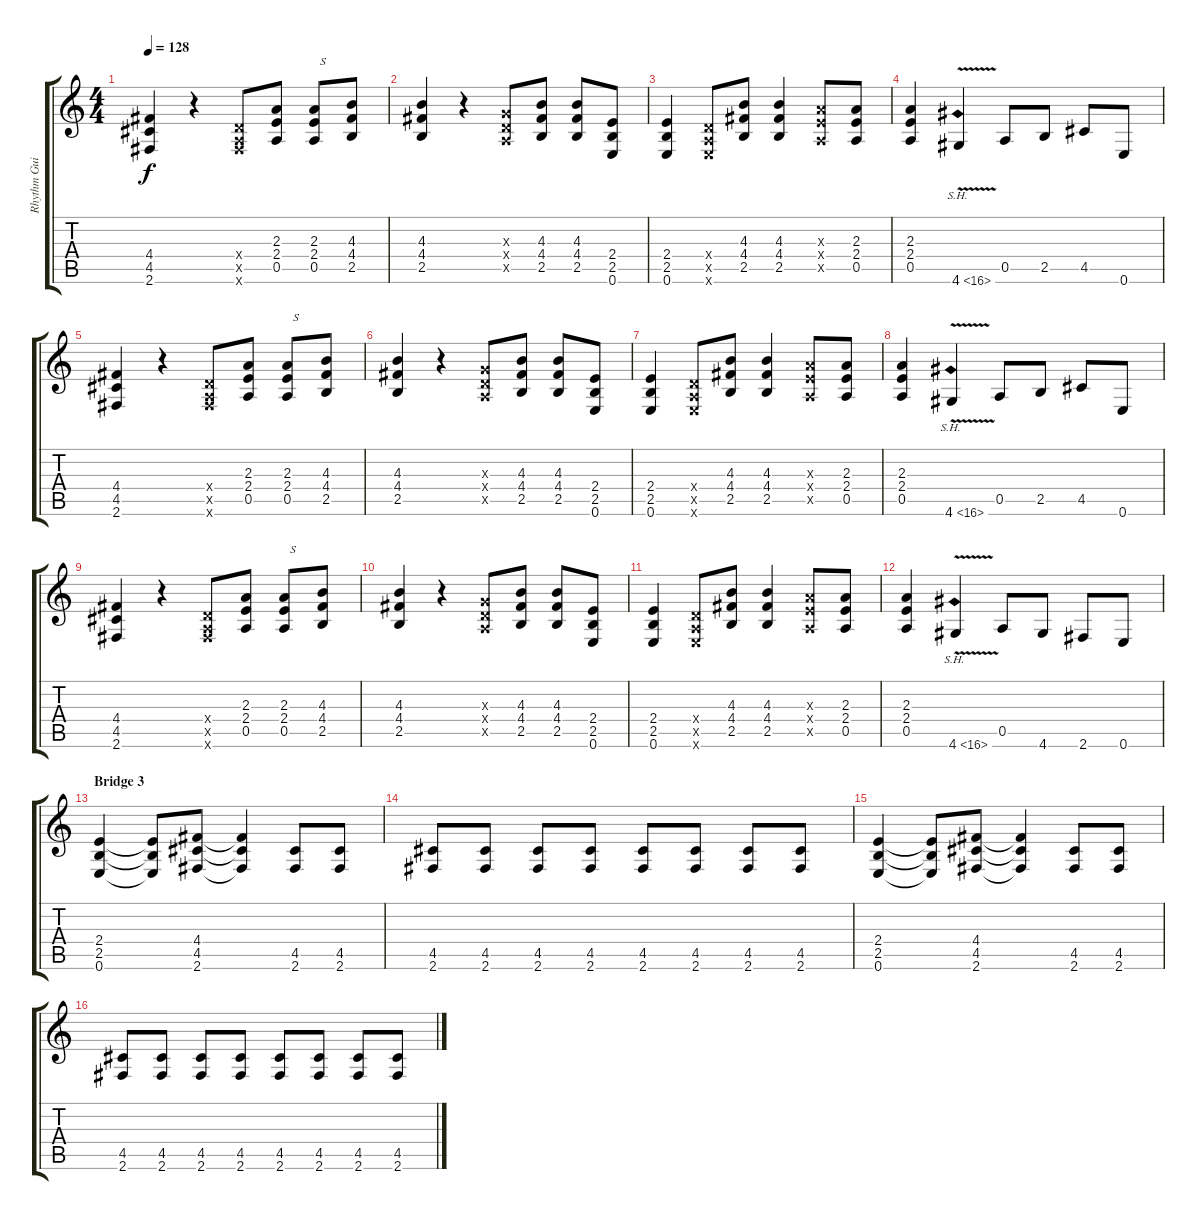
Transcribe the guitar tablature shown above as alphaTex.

\track ("Rhythm Guitar" "Rhythm Gui") {instrument overdrivenguitar}
\staff {score tabs}
\tuning (E4 B3 G3 D3 A2 E2) {hide}
\ts (4 4)
\tempo 128
\clef g2
\ks c
(4.4 4.5 2.6).4{dy f} r.4 (0.4{x} 0.5{x} 2.6{x}).8 (2.3 2.4 0.5).8 (2.3 2.4 0.5).8{txt "  S"} (4.3 4.4 2.5).8 |
(4.3 4.4 2.5).4 r.4 (0.3{x} 0.4{x} 0.5{x}).8 (4.3 4.4 2.5).8 (4.3 4.4 2.5).8 (2.4 2.5 0.6).8 |
(2.4 2.5 0.6).4 (0.4{x} 0.5{x} 0.6{x}).8 (4.3 4.4 2.5).8 (4.3 4.4 2.5).4 (2.3{x} 2.4{x} 0.5{x}).8 (2.3 2.4 0.5).8 |
(2.3 2.4 0.5).4 4.6{sh 12 v}.4 0.5.8 2.5.8 4.5.8 0.6.8 |
(4.4 4.5 2.6).4 r.4 (0.4{x} 0.5{x} 2.6{x}).8 (2.3 2.4 0.5).8 (2.3 2.4 0.5).8{txt "  S"} (4.3 4.4 2.5).8 |
(4.3 4.4 2.5).4 r.4 (0.3{x} 0.4{x} 0.5{x}).8 (4.3 4.4 2.5).8 (4.3 4.4 2.5).8 (2.4 2.5 0.6).8 |
(2.4 2.5 0.6).4 (0.4{x} 0.5{x} 0.6{x}).8 (4.3 4.4 2.5).8 (4.3 4.4 2.5).4 (2.3{x} 2.4{x} 0.5{x}).8 (2.3 2.4 0.5).8 |
(2.3 2.4 0.5).4 4.6{sh 12 v}.4 0.5.8 2.5.8 4.5.8 0.6.8 |
(4.4 4.5 2.6).4 r.4 (0.4{x} 0.5{x} 2.6{x}).8 (2.3 2.4 0.5).8 (2.3 2.4 0.5).8{txt "  S"} (4.3 4.4 2.5).8 |
(4.3 4.4 2.5).4 r.4 (0.3{x} 0.4{x} 0.5{x}).8 (4.3 4.4 2.5).8 (4.3 4.4 2.5).8 (2.4 2.5 0.6).8 |
(2.4 2.5 0.6).4 (0.4{x} 0.5{x} 0.6{x}).8 (4.3 4.4 2.5).8 (4.3 4.4 2.5).4 (2.3{x} 2.4{x} 0.5{x}).8 (2.3 2.4 0.5).8 |
(2.3 2.4 0.5).4 4.6{sh 12 v}.4 0.5.8 4.6.8 2.6.8 0.6.8 |
\section ("" "Bridge 3")
(2.4 2.5 0.6).4 (2.4{t} 2.5{t} 0.6{t}).8 (4.4 4.5 2.6).8 (4.4{t} 4.5{t} 2.6{t}).4 (4.5 2.6).8 (4.5 2.6).8 |
(4.5 2.6).8 (4.5 2.6).8 (4.5 2.6).8 (4.5 2.6).8 (4.5 2.6).8 (4.5 2.6).8 (4.5 2.6).8 (4.5 2.6).8 |
(2.4 2.5 0.6).4 (2.4{t} 2.5{t} 0.6{t}).8 (4.4 4.5 2.6).8 (4.4{t} 4.5{t} 2.6{t}).4 (4.5 2.6).8 (4.5 2.6).8 |
(4.5 2.6).8 (4.5 2.6).8 (4.5 2.6).8 (4.5 2.6).8 (4.5 2.6).8 (4.5 2.6).8 (4.5 2.6).8 (4.5 2.6).8
